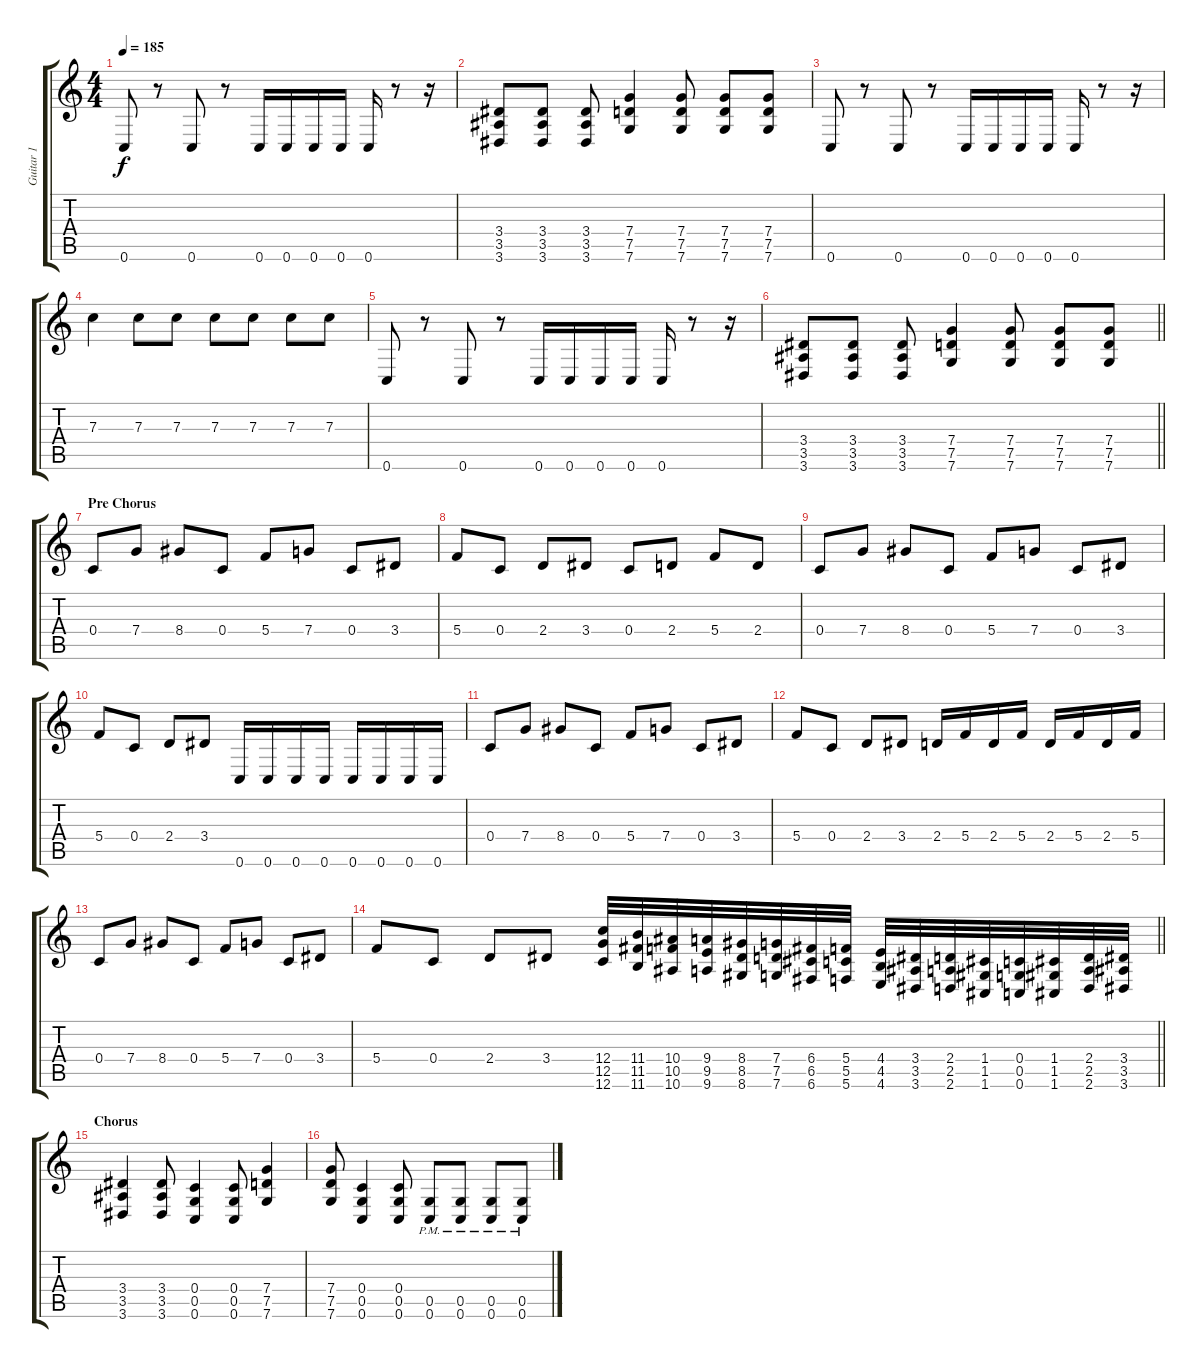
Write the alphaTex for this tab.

\track ("Guitar 1" "Guitar 1") {instrument distortionguitar}
\staff {score tabs}
\tuning (D4 A3 F3 C3 G2 C2) {hide}
\ts (4 4)
\tempo 185
\clef g2
\ks c
0.6.8{dy f} r.8 0.6.8 r.8 0.6.16 0.6.16 0.6.16 0.6.16 0.6.16 r.8 r.16 |
(3.4 3.5 3.6).8 (3.4 3.5 3.6).8 (3.4 3.5 3.6).8 (7.4 7.5 7.6).4 (7.4 7.5 7.6).8 (7.4 7.5 7.6).8 (7.4 7.5 7.6).8 |
0.6.8 r.8 0.6.8 r.8 0.6.16 0.6.16 0.6.16 0.6.16 0.6.16 r.8 r.16 |
7.3.4 7.3.8 7.3.8 7.3.8 7.3.8 7.3.8 7.3.8 |
0.6.8 r.8 0.6.8 r.8 0.6.16 0.6.16 0.6.16 0.6.16 0.6.16 r.8 r.16 |
\barLineRight lightlight
(3.4 3.5 3.6).8 (3.4 3.5 3.6).8 (3.4 3.5 3.6).8 (7.4 7.5 7.6).4 (7.4 7.5 7.6).8 (7.4 7.5 7.6).8 (7.4 7.5 7.6).8 |
\section ("" "Pre Chorus")
0.4.8 7.4.8 8.4.8 0.4.8 5.4.8 7.4.8 0.4.8 3.4.8 |
5.4.8 0.4.8 2.4.8 3.4.8 0.4.8 2.4.8 5.4.8 2.4.8 |
0.4.8 7.4.8 8.4.8 0.4.8 5.4.8 7.4.8 0.4.8 3.4.8 |
5.4.8 0.4.8 2.4.8 3.4.8 0.6.16 0.6.16 0.6.16 0.6.16 0.6.16 0.6.16 0.6.16 0.6.16 |
0.4.8 7.4.8 8.4.8 0.4.8 5.4.8 7.4.8 0.4.8 3.4.8 |
5.4.8 0.4.8 2.4.8 3.4.8 2.4.16 5.4.16 2.4.16 5.4.16 2.4.16 5.4.16 2.4.16 5.4.16 |
0.4.8 7.4.8 8.4.8 0.4.8 5.4.8 7.4.8 0.4.8 3.4.8 |
\barLineRight lightlight
5.4.8 0.4.8 2.4.8 3.4.8 (12.4 12.5 12.6).32 (11.4 11.5 11.6).32 (10.4 10.5 10.6).32 (9.4 9.5 9.6).32 (8.4 8.5 8.6).32 (7.4 7.5 7.6).32 (6.4 6.5 6.6).32 (5.4 5.5 5.6).32 (4.4 4.5 4.6).32 (3.4 3.5 3.6).32 (2.4 2.5 2.6).32 (1.4 1.5 1.6).32 (0.4 0.5 0.6).32 (1.4 1.5 1.6).32 (2.4 2.5 2.6).32 (3.4 3.5 3.6).32 |
\section ("" "Chorus")
(3.4 3.5 3.6).4 (3.4 3.5 3.6).8 (0.4 0.5 0.6).4 (0.4 0.5 0.6).8 (7.4 7.5 7.6).4 |
(7.4 7.5 7.6).8 (0.4 0.5 0.6).4 (0.4 0.5 0.6).8 (0.5{pm} 0.6{pm}).8 (0.5{pm} 0.6{pm}).8 (0.5{pm} 0.6{pm}).8 (0.5{pm} 0.6{pm}).8
